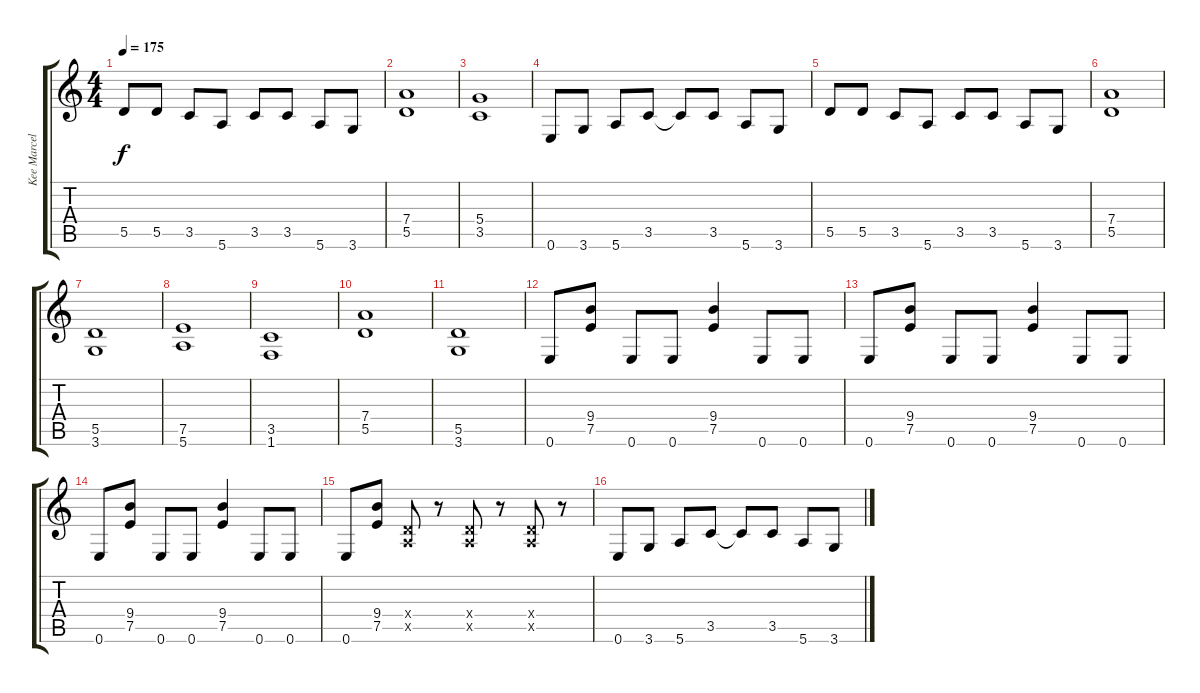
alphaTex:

\track ("Kee Marcello" "Kee Marcel") {instrument overdrivenguitar}
\staff {score tabs}
\tuning (E4 B3 G3 D3 A2 E2) {hide}
\ts (4 4)
\tempo 175
\clef g2
\ks c
5.5.8{dy f} 5.5.8 3.5.8 5.6.8 3.5.8 3.5.8 5.6.8 3.6.8 |
(7.4 5.5).1 |
(5.4 3.5).1 |
0.6.8 3.6.8 5.6.8 3.5.8 3.5{t}.8 3.5.8 5.6.8 3.6.8 |
5.5.8 5.5.8 3.5.8 5.6.8 3.5.8 3.5.8 5.6.8 3.6.8 |
(7.4 5.5).1 |
(5.5 3.6).1 |
(7.5 5.6).1 |
(3.5 1.6).1 |
(7.4 5.5).1 |
(5.5 3.6).1 |
0.6.8 (9.4 7.5).8 0.6.8 0.6.8 (9.4 7.5).4 0.6.8 0.6.8 |
0.6.8 (9.4 7.5).8 0.6.8 0.6.8 (9.4 7.5).4 0.6.8 0.6.8 |
0.6.8 (9.4 7.5).8 0.6.8 0.6.8 (9.4 7.5).4 0.6.8 0.6.8 |
0.6.8 (9.4 7.5).8 (0.4{x} 0.5{x}).8 r.8 (0.4{x} 0.5{x}).8 r.8 (0.4{x} 0.5{x}).8 r.8 |
0.6.8 3.6.8 5.6.8 3.5.8 3.5{t}.8 3.5.8 5.6.8 3.6.8
